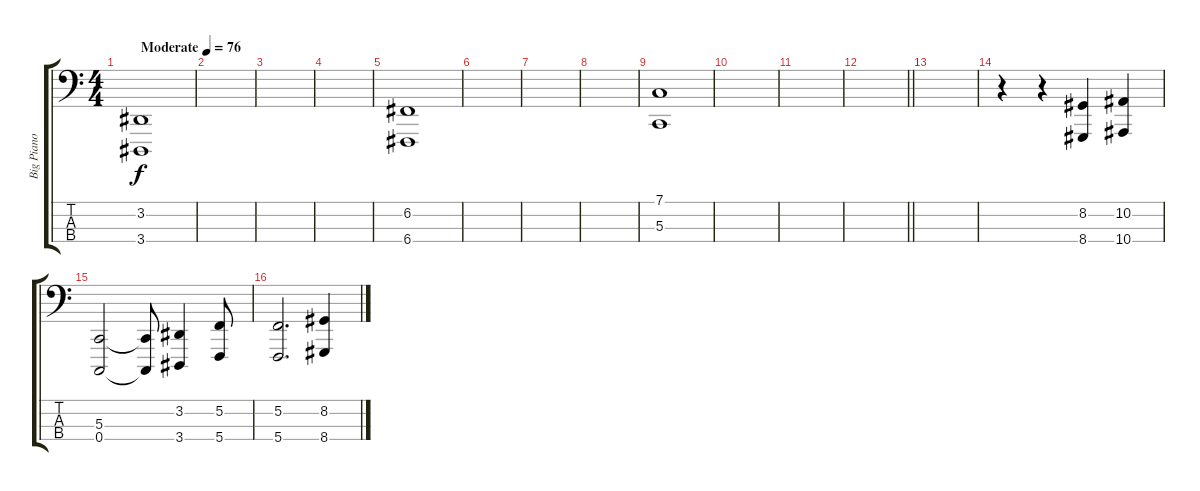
\track ("Big Piano" "Big Piano") {instrument electricgrandpiano}
\staff {score tabs}
\tuning (F2 C2 G1 C1) {hide}
\ts (4 4)
\tempo (76 "Moderate")
\clef f4
\ks c
(3.2 3.4).1{dy f instrument electricgrandpiano} |
|
|
|
(6.2 6.4).1 |
|
|
|
(7.1 5.3).1 |
|
|
\barLineRight lightlight
|
|
r.4 r.4 (8.2 8.4).4 (10.2 10.4).4 |
(5.3 0.4).2 (5.3{t} 0.4{t}).8 (3.2 3.4).4 (5.2 5.4).8 |
(5.2 5.4).2{d} (8.2 8.4).4
